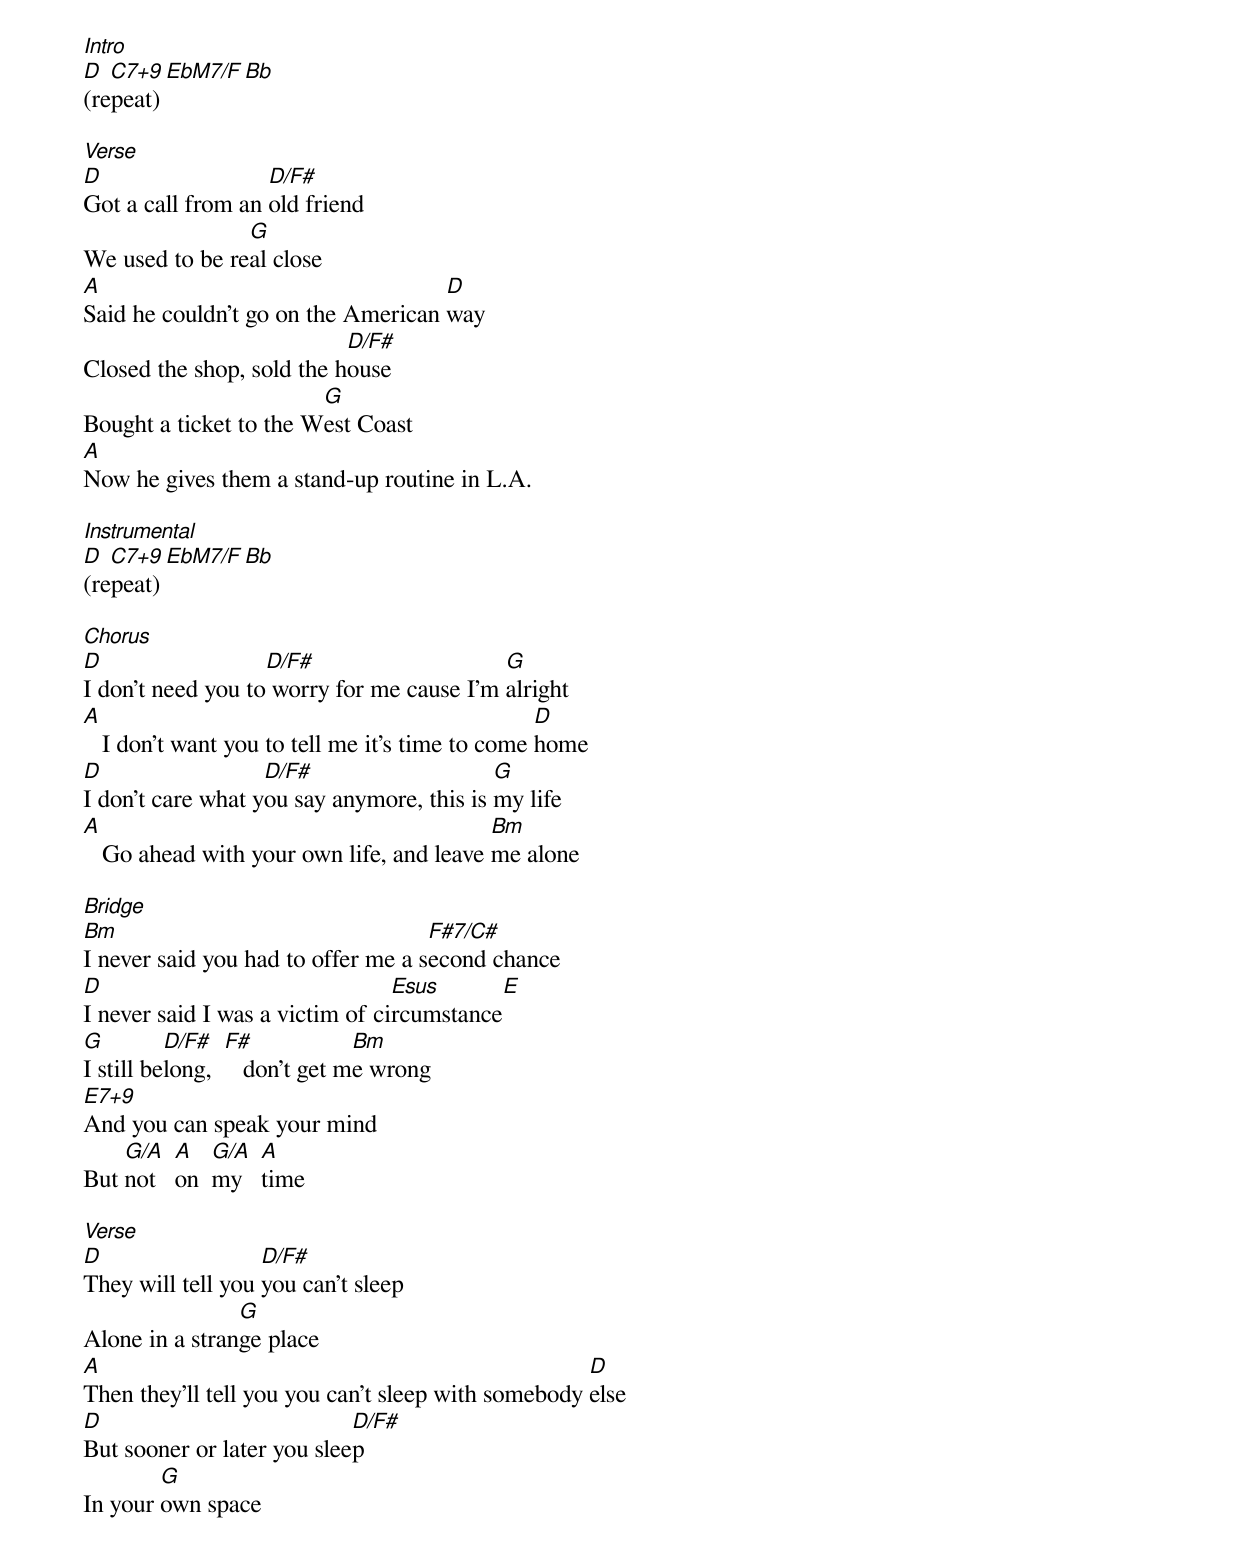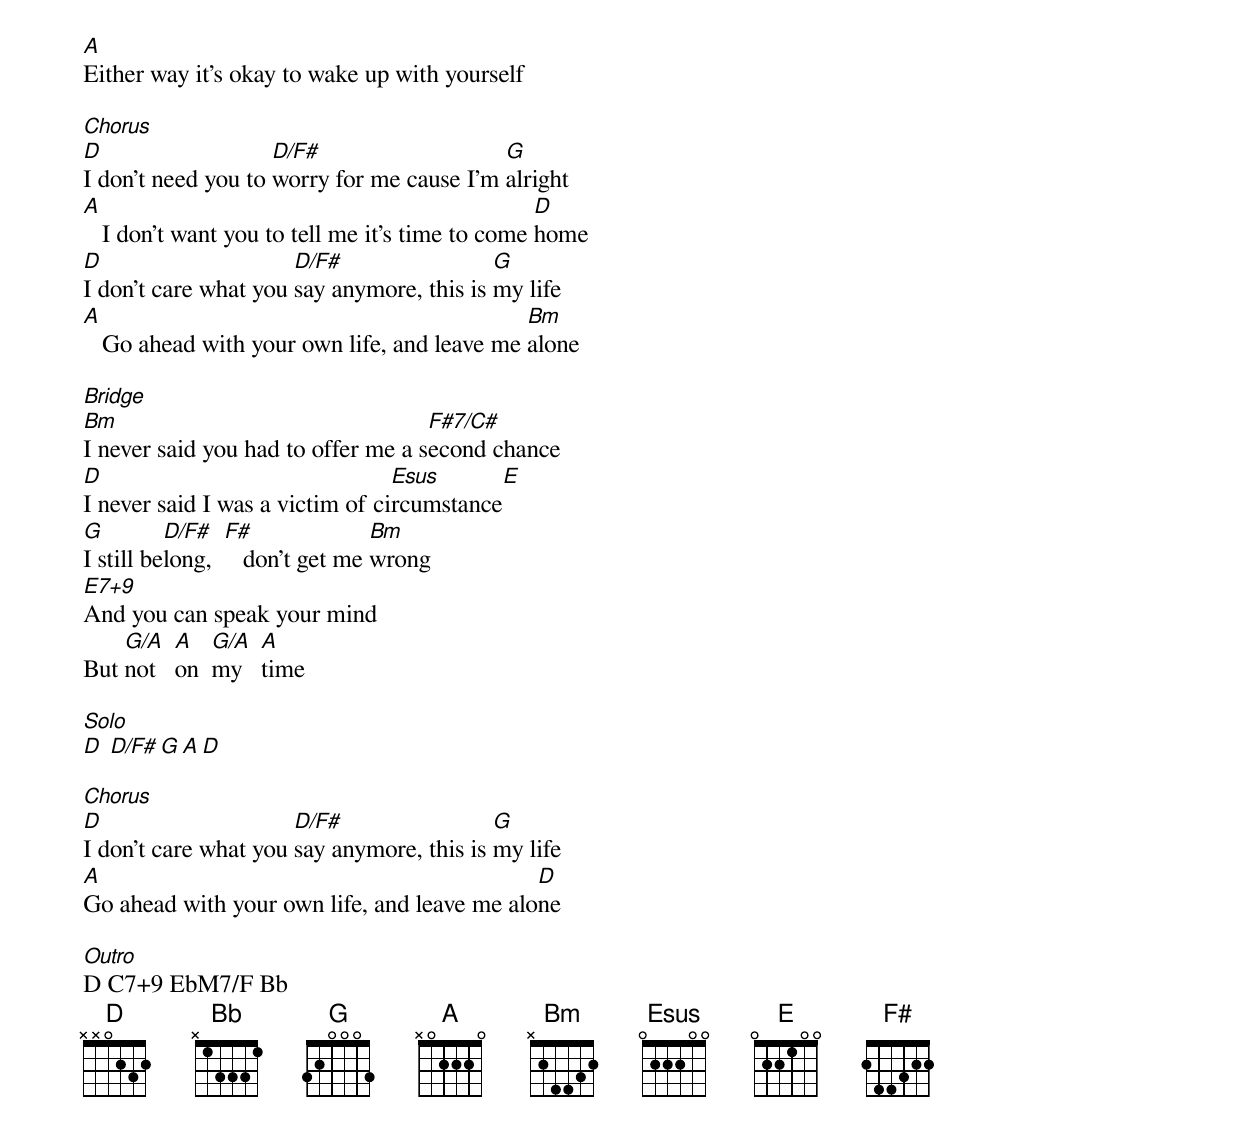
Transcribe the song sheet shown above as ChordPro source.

[Intro]
[D] [C7+9][EbM7/F][Bb]
(repeat)

[Verse]
[D]Got a call from an [D/F#]old friend
We used to be re[G]al close
[A]Said he couldn't go on the American [D]way
Closed the shop, sold the h[D/F#]ouse
Bought a ticket to the W[G]est Coast
[A]Now he gives them a stand-up routine in L.A.

[Instrumental]
[D] [C7+9][EbM7/F][Bb]
(repeat)

[Chorus]
[D]I don't need you to[D/F#] worry for me cause I'm [G]alright
[A]   I don't want you to tell me it's time to come [D]home
[D]I don't care what y[D/F#]ou say anymore, this is [G]my life
[A]   Go ahead with your own life, and leave [Bm]me alone

[Bridge]
[Bm]I never said you had to offer me a s[F#7/C#]econd chance
[D]I never said I was a victim of ci[Esus]rcumstance[E]
[G]I still be[D/F#]long,  [F#]   don't get m[Bm]e wrong
[E7+9]And you can speak your mind
But [G/A]not   [A]on  [G/A]my   [A]time

[Verse]
[D]They will tell you [D/F#]you can't sleep
Alone in a stran[G]ge place
[A]Then they'll tell you you can't sleep with somebody [D]else
[D]But sooner or later you slee[D/F#]p
In your [G]own space
[A]Either way it's okay to wake up with yourself

[Chorus]
[D]I don't need you to [D/F#]worry for me cause I'm [G]alright
[A]   I don't want you to tell me it's time to come [D]home
[D]I don't care what you [D/F#]say anymore, this is [G]my life
[A]   Go ahead with your own life, and leave me [Bm]alone

[Bridge]
[Bm]I never said you had to offer me a s[F#7/C#]econd chance
[D]I never said I was a victim of ci[Esus]rcumstance[E]
[G]I still be[D/F#]long,  [F#]   don't get me [Bm]wrong
[E7+9]And you can speak your mind
But [G/A]not   [A]on  [G/A]my   [A]time

[Solo]
[D] [D/F#][G][A][D]

[Chorus]
[D]I don't care what you [D/F#]say anymore, this is [G]my life
[A]Go ahead with your own life, and leave me alo[D]ne

[Outro]
D C7+9 EbM7/F Bb
